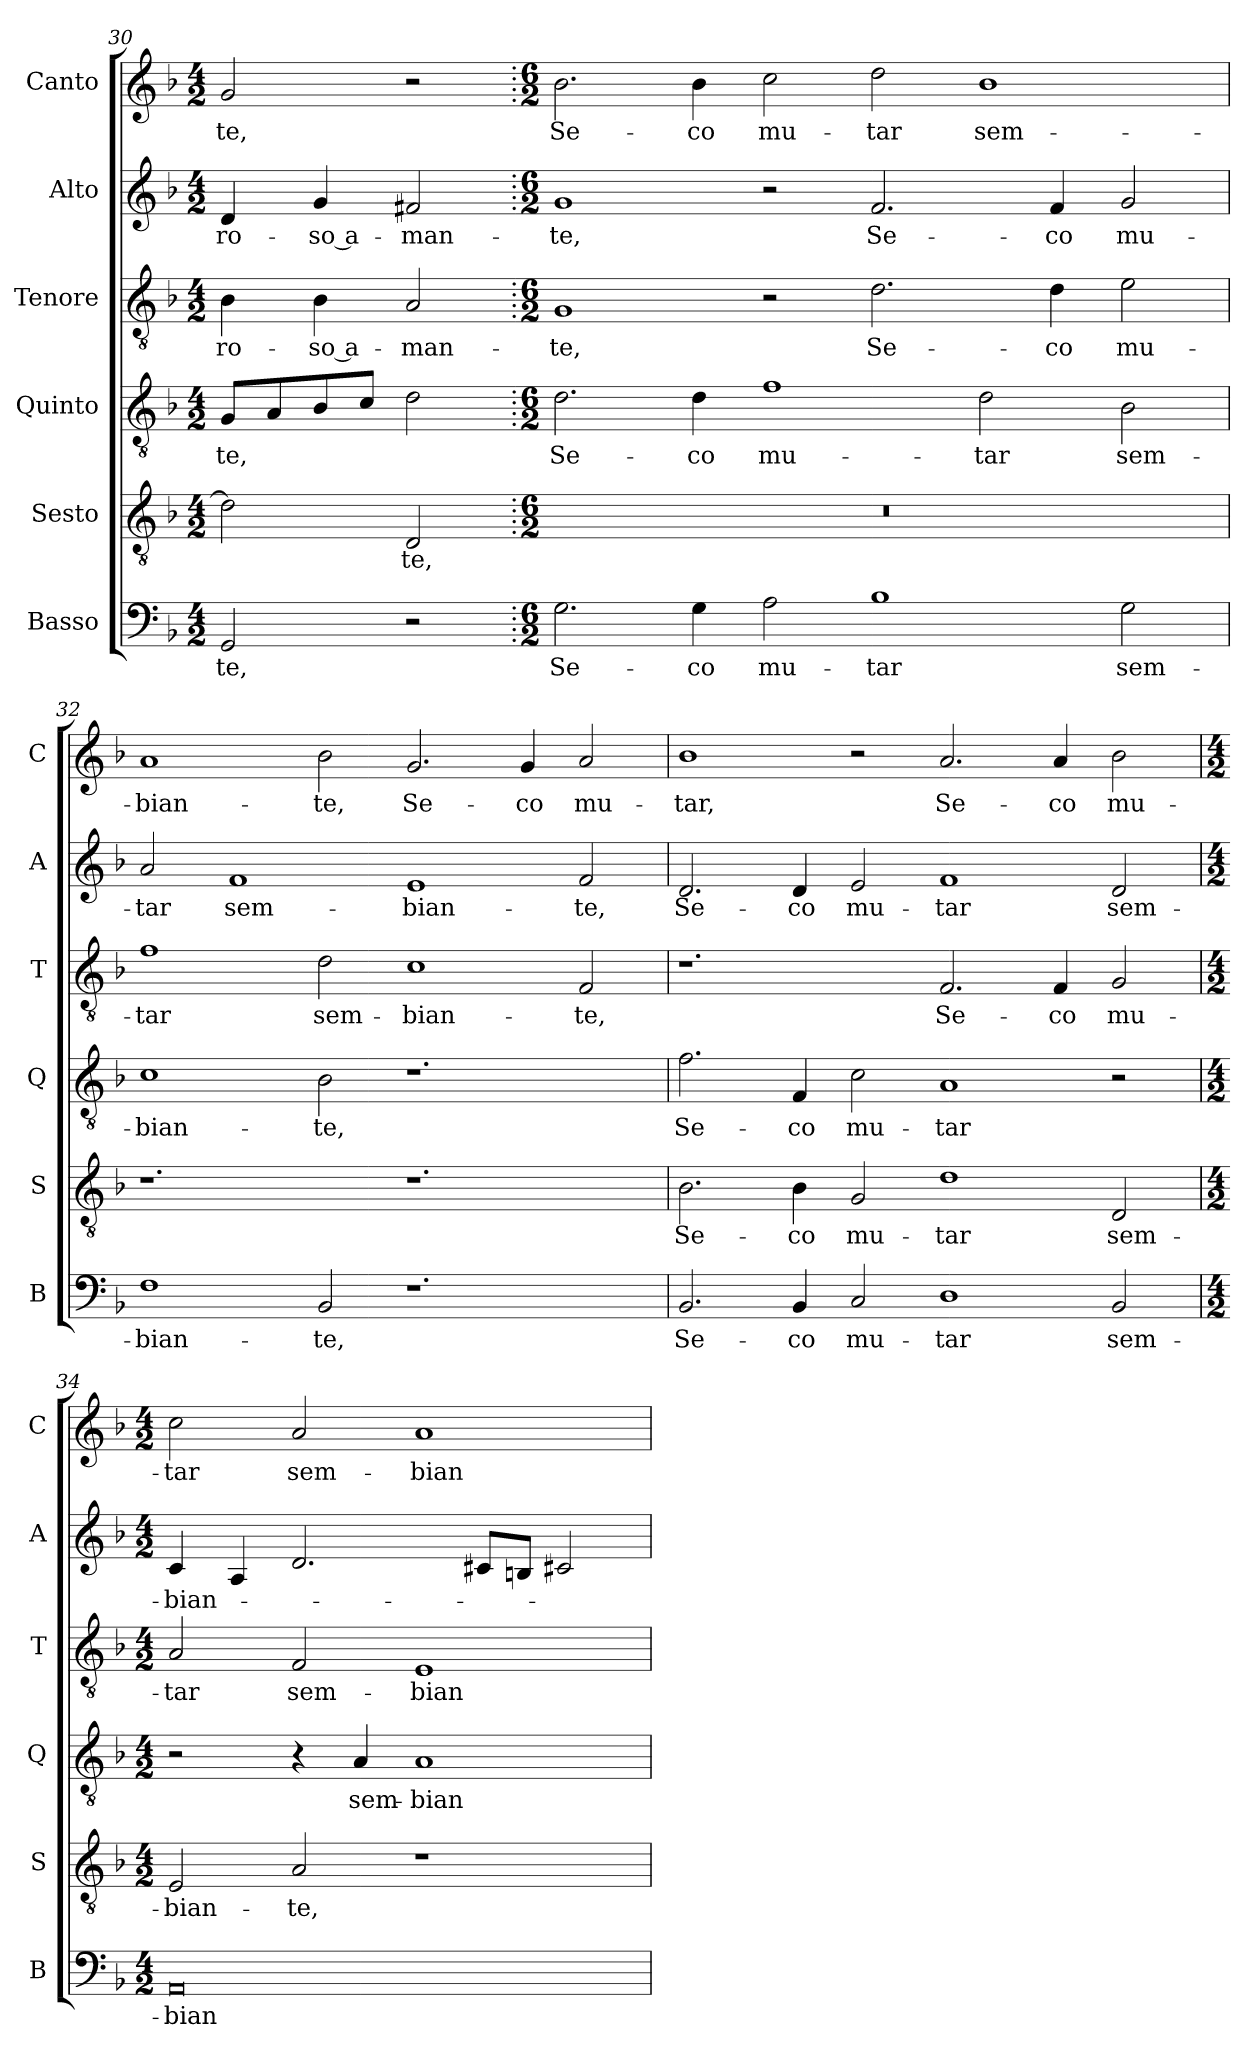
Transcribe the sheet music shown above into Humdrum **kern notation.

**kern	**text	**kern	**text	**kern	**text	**kern	**text	**kern	**text	**kern	**text
*part6	*part6	*part5	*part5	*part4	*part4	*part3	*part3	*part2	*part2	*part1	*part1
*staff6	*staff6	*staff5	*staff5	*staff4	*staff4	*staff3	*staff3	*staff2	*staff2	*staff1	*staff1
*I"Basso	*	*I"Sesto	*	*I"Quinto	*	*I"Tenore	*	*I"Alto	*	*I"Canto	*
*I'B	*	*I'S	*	*I'Q	*	*I'T	*	*I'A	*	*I'C	*
*clefF4	*	*clefGv2	*	*clefGv2	*	*clefGv2	*	*clefG2	*	*clefG2	*
*k[b-]	*	*k[b-]	*	*k[b-]	*	*k[b-]	*	*k[b-]	*	*k[b-]	*
*d:	*	*d:	*	*d:	*	*d:	*	*d:	*	*d:	*
*M4/2	*	*M4/2	*	*M4/2	*	*M4/2	*	*M4/2	*	*M4/2	*
=30	=30	=30	=30	=30	=30	=30	=30	=30	=30	=30	=30
2GG	-te,	2d]	.	8GL	-te,	4B-	-ro-	4d	-ro-	2g	-te,
.	.	.	.	8A	.	.	.	.	.	.	.
.	.	.	.	8B-	.	4B-	-so a-	4g	-so a-	.	.
.	.	.	.	8cJ	.	.	.	.	.	.	.
2r	.	2D	-te,	2d	.	2A	-man-	2f#X	-man-	2r	.
=31.	=31.	=31.	=31.	=31.	=31.	=31.	=31.	=31.	=31.	=31.	=31.
*M6/2	*	*M6/2	*	*M6/2	*	*M6/2	*	*M6/2	*	*M6/2	*
2.G	Se-	0.r	.	2.d	Se-	1G	-te,	1g	-te,	2.b-	Se-
4G	-co	.	.	4d	-co	.	.	.	.	4b-	-co
2A	mu-	.	.	1f	mu-	2r	.	2r	.	2cc	mu-
1B-	-tar	.	.	.	.	2.d	Se-	2.f	Se-	2dd	-tar
.	.	.	.	2d	-tar	.	.	.	.	1b-	sem-
.	.	.	.	.	.	4d	-co	4f	-co	.	.
2G	sem-	.	.	2B-	sem-	2e	mu-	2g	mu-	.	.
=32	=32	=32	=32	=32	=32	=32	=32	=32	=32	=32	=32
1F	-bian-	1.r	.	1c	-bian-	1f	-tar	2a	-tar	1a	-bian-
.	.	.	.	.	.	.	.	1f	sem-	.	.
2BB-	-te,	.	.	2B-	-te,	2d	sem-	.	.	2b-	-te,
1.r	.	1.r	.	1.r	.	1c	-bian-	1e	-bian-	2.g	Se-
.	.	.	.	.	.	.	.	.	.	4g	-co
.	.	.	.	.	.	2F	-te,	2f	-te,	2a	mu-
=33	=33	=33	=33	=33	=33	=33	=33	=33	=33	=33	=33
2.BB-	Se-	2.B-	Se-	2.f	Se-	1.r	.	2.d	Se-	1b-	-tar,
4BB-	-co	4B-	-co	4F	-co	.	.	4d	-co	.	.
2C	mu-	2G	mu-	2c	mu-	.	.	2e	mu-	2r	.
1D	-tar	1d	-tar	1A	-tar	2.F	Se-	1f	-tar	2.a	Se-
.	.	.	.	.	.	4F	-co	.	.	4a	-co
2BB-	sem-	2D	sem-	2r	.	2G	mu-	2d	sem-	2b-	mu-
=34	=34	=34	=34	=34	=34	=34	=34	=34	=34	=34	=34
*M4/2	*	*M4/2	*	*M4/2	*	*M4/2	*	*M4/2	*	*M4/2	*
0AA	-bian-	2E	-bian-	2r	.	2A	-tar	4c	-bian-	2cc	-tar
.	.	.	.	.	.	.	.	4A	.	.	.
.	.	2A	-te,	4r	.	2F	sem-	2.d	.	2a	sem-
.	.	.	.	4A	sem-	.	.	.	.	.	.
.	.	1r	.	1A	-bian-	1E	-bian-	.	.	1a	-bian-
.	.	.	.	.	.	.	.	8c#XL	.	.	.
.	.	.	.	.	.	.	.	8BnJ	.	.	.
.	.	.	.	.	.	.	.	2c#X	.	.	.
=	=	=	=	=	=	=	=	=	=	=	=
*-	*-	*-	*-	*-	*-	*-	*-	*-	*-	*-	*-
